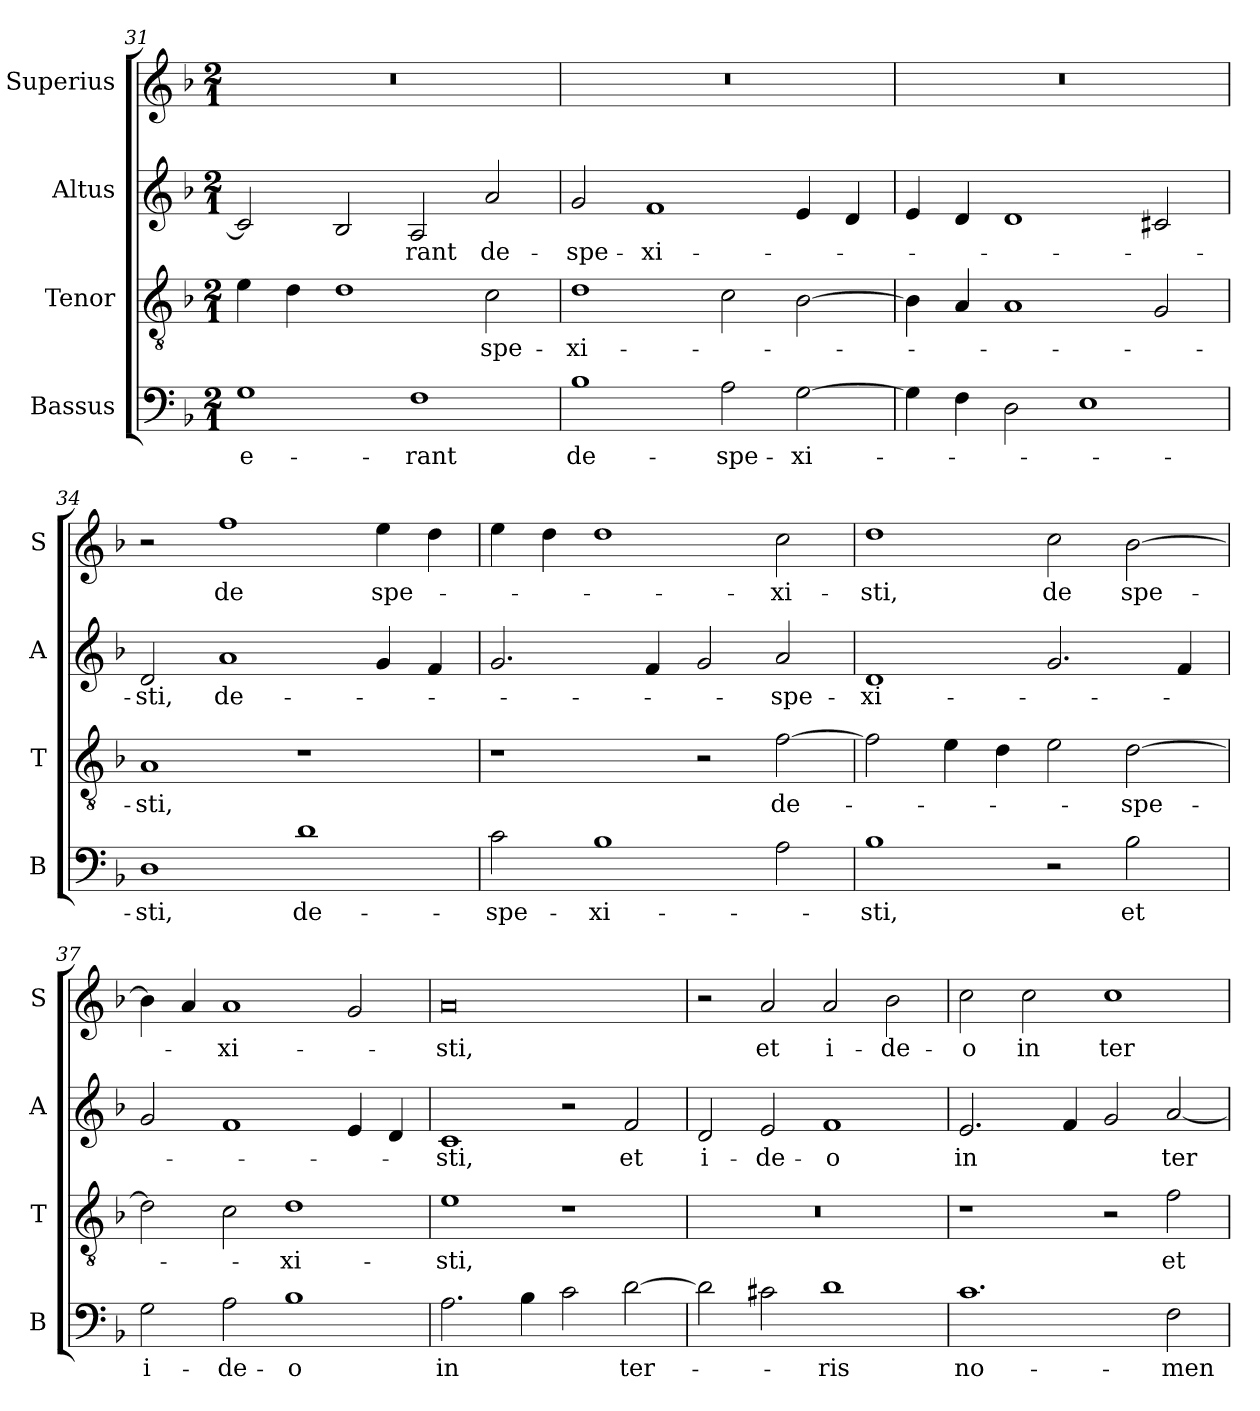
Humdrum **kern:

**kern	**text	**kern	**text	**kern	**text	**kern	**text
*part4	*part4	*part3	*part3	*part2	*part2	*part1	*part1
*staff4	*staff4	*staff3	*staff3	*staff2	*staff2	*staff1	*staff1
*I"Bassus	*	*I"Tenor	*	*I"Altus	*	*I"Superius	*
*I'B	*	*I'T	*	*I'A	*	*I'S	*
*clefF4	*	*clefGv2	*	*clefG2	*	*clefG2	*
*k[b-]	*	*k[b-]	*	*k[b-]	*	*k[b-]	*
*F:	*	*F:	*	*F:	*	*F:	*
*M2/1	*	*M2/1	*	*M2/1	*	*M2/1	*
=31	=31	=31	=31	=31	=31	=31	=31
1G	e-	4e	.	2c]	.	0r	.
.	.	4d	.	.	.	.	.
.	.	1d	.	2B-	.	.	.
1F	-rant	.	.	2A	-rant	.	.
.	.	2c	-spe-	2a	de-	.	.
=32	=32	=32	=32	=32	=32	=32	=32
1B-	de-	1d	-xi-	2g	-spe-	0r	.
.	.	.	.	1f	-xi-	.	.
2A	-spe-	2c	.	.	.	.	.
[2G	-xi-	[2B-	.	4e	.	.	.
.	.	.	.	4d	.	.	.
=33	=33	=33	=33	=33	=33	=33	=33
4G]	.	4B-]	.	4e	.	0r	.
4F	.	4A	.	4d	.	.	.
2D	.	1A	.	1d	.	.	.
1E	.	.	.	.	.	.	.
.	.	2G	.	2c#X	.	.	.
=34	=34	=34	=34	=34	=34	=34	=34
1D	-sti,	1A	-sti,	2d	-sti,	2r	.
.	.	.	.	1a	de-	1ff	de
1d	de-	1r	.	.	.	.	.
.	.	.	.	4g	.	4ee	spe-
.	.	.	.	4f	.	4dd	.
=35	=35	=35	=35	=35	=35	=35	=35
2c	-spe-	1r	.	2.g	.	4ee	.
.	.	.	.	.	.	4dd	.
1B-	-xi-	.	.	.	.	1dd	.
.	.	.	.	4f	.	.	.
.	.	2r	.	2g	.	.	.
2A	.	[2f	de-	2a	-spe-	2cc	-xi-
=36	=36	=36	=36	=36	=36	=36	=36
1B-	-sti,	2f]	.	1d	-xi-	1dd	-sti,
.	.	4e	.	.	.	.	.
.	.	4d	.	.	.	.	.
2r	.	2e	.	2.g	.	2cc	de
2B-	et	[2d	-spe-	.	.	[2b-	spe-
.	.	.	.	4f	.	.	.
=37	=37	=37	=37	=37	=37	=37	=37
2G	i-	2d]	.	2g	.	4b-]	.
.	.	.	.	.	.	4a	.
2A	-de-	2c	.	1f	.	1a	-xi-
1B-	-o	1d	-xi-	.	.	.	.
.	.	.	.	4e	.	2g	.
.	.	.	.	4d	.	.	.
=38	=38	=38	=38	=38	=38	=38	=38
2.A	in	1e	-sti,	1c	-sti,	0a	-sti,
4B-	.	.	.	.	.	.	.
2c	.	1r	.	2r	.	.	.
[2d	ter-	.	.	2f	et	.	.
=39	=39	=39	=39	=39	=39	=39	=39
2d]	.	0r	.	2d	i-	2r	.
2c#X	.	.	.	2e	-de-	2a	et
1d	-ris	.	.	1f	-o	2a	i-
.	.	.	.	.	.	2b-	-de-
=40	=40	=40	=40	=40	=40	=40	=40
1.c	no-	1r	.	2.e	in	2cc	-o
.	.	.	.	.	.	2cc	in
.	.	.	.	4f	.	.	.
.	.	2r	.	2g	.	1cc	ter-
2F	-men	2f	et	[2a	ter-	.	.
=	=	=	=	=	=	=	=
*-	*-	*-	*-	*-	*-	*-	*-
